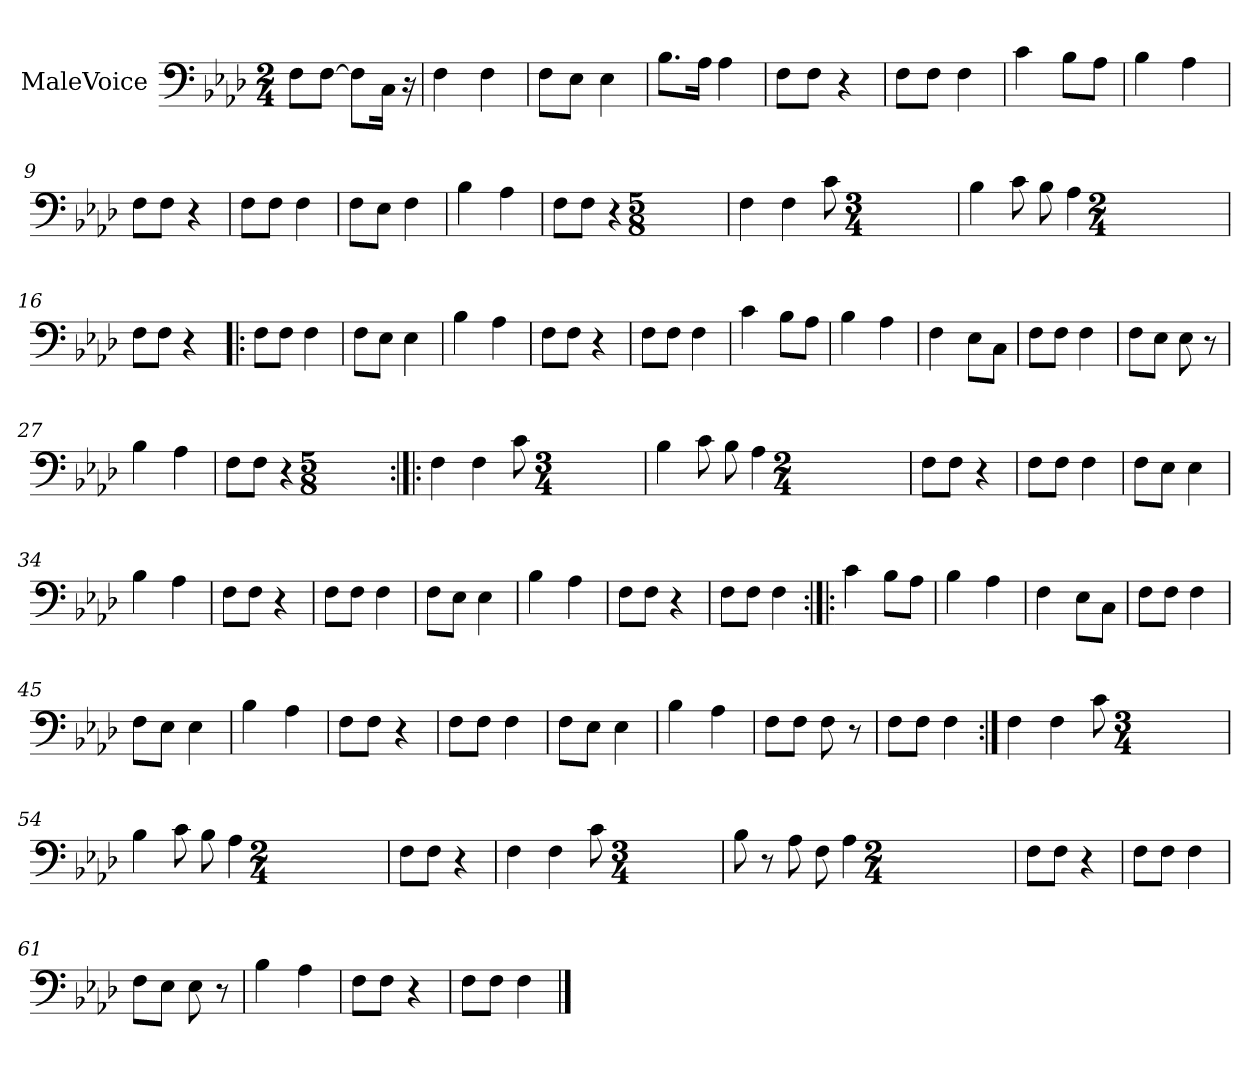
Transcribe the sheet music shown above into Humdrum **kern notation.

**kern
*part1
*staff1
*I"MaleVoice
*clefF4
*k[b-e-a-d-]
*M2/4
*MM84
=1
8F\L
[8F\J
8F\L]
16C\Jk
16r
=2
4F
4F
=3
8F\L
8E-\J
4E-
=4
8.B-\L
16A-\Jk
4A-
=5
8F\L
8F\J
4r
=6
8F\L
8F\J
4F
=7
4c
8B-\L
8A-\J
=8
4B-
4A-
=9
8F\L
8F\J
4r
=10
8F\L
8F\J
4F
=11
8F\L
8E-\J
4F
=12
4B-
4A-
=13
8F\L
8F\J
4r
*M5/8
=14
4F
4F
8c
*M3/4
=15
4B-
8c
8B-
4A-
*M2/4
=16
8F\L
8F\J
4r
=17!|:
8F\L
8F\J
4F
=18
8F\L
8E-\J
4E-
=19
4B-
4A-
=20
8F\L
8F\J
4r
=21
8F\L
8F\J
4F
=22
4c
8B-\L
8A-\J
=23
4B-
4A-
=24
4F
8E-\L
8C\J
=25
8F\L
8F\J
4F
=26
8F\L
8E-\J
8E-
8r
=27
4B-
4A-
=28
8F\L
8F\J
4r
*M5/8
=29:|!|:
4F
4F
8c
*M3/4
=30
4B-
8c
8B-
4A-
*M2/4
=31
8F\L
8F\J
4r
=32
8F\L
8F\J
4F
*MM100
=33
8F\L
8E-\J
4E-
=34
4B-
4A-
=35
8F\L
8F\J
4r
=36
8F\L
8F\J
4F
=37
8F\L
8E-\J
4E-
=38
4B-
4A-
=39
8F\L
8F\J
4r
=40
8F\L
8F\J
4F
*MM84
=41:|!|:
4c
8B-\L
8A-\J
=42
4B-
4A-
=43
4F
8E-\L
8C\J
=44
8F\L
8F\J
4F
=45
8F\L
8E-\J
4E-
=46
4B-
4A-
=47
8F\L
8F\J
4r
=48
8F\L
8F\J
4F
=49
8F\L
8E-\J
4E-
=50
4B-
4A-
=51
8F\L
8F\J
8F
8r
=52
8F\L
8F\J
4F
=53:|!
4F
4F
8c
*M3/4
=54
4B-
8c
8B-
4A-
*M2/4
=55
8F\L
8F\J
4r
=57
4F
4F
8c
*M3/4
=58
8B-
8r
8A-
8F
4A-
*M2/4
=59
8F\L
8F\J
4r
=60
8F\L
8F\J
4F
=61
8F\L
8E-\J
8E-
8r
=62
4B-
4A-
=63
8F\L
8F\J
4r
=64
8F\L
8F\J
4F
==
*-
